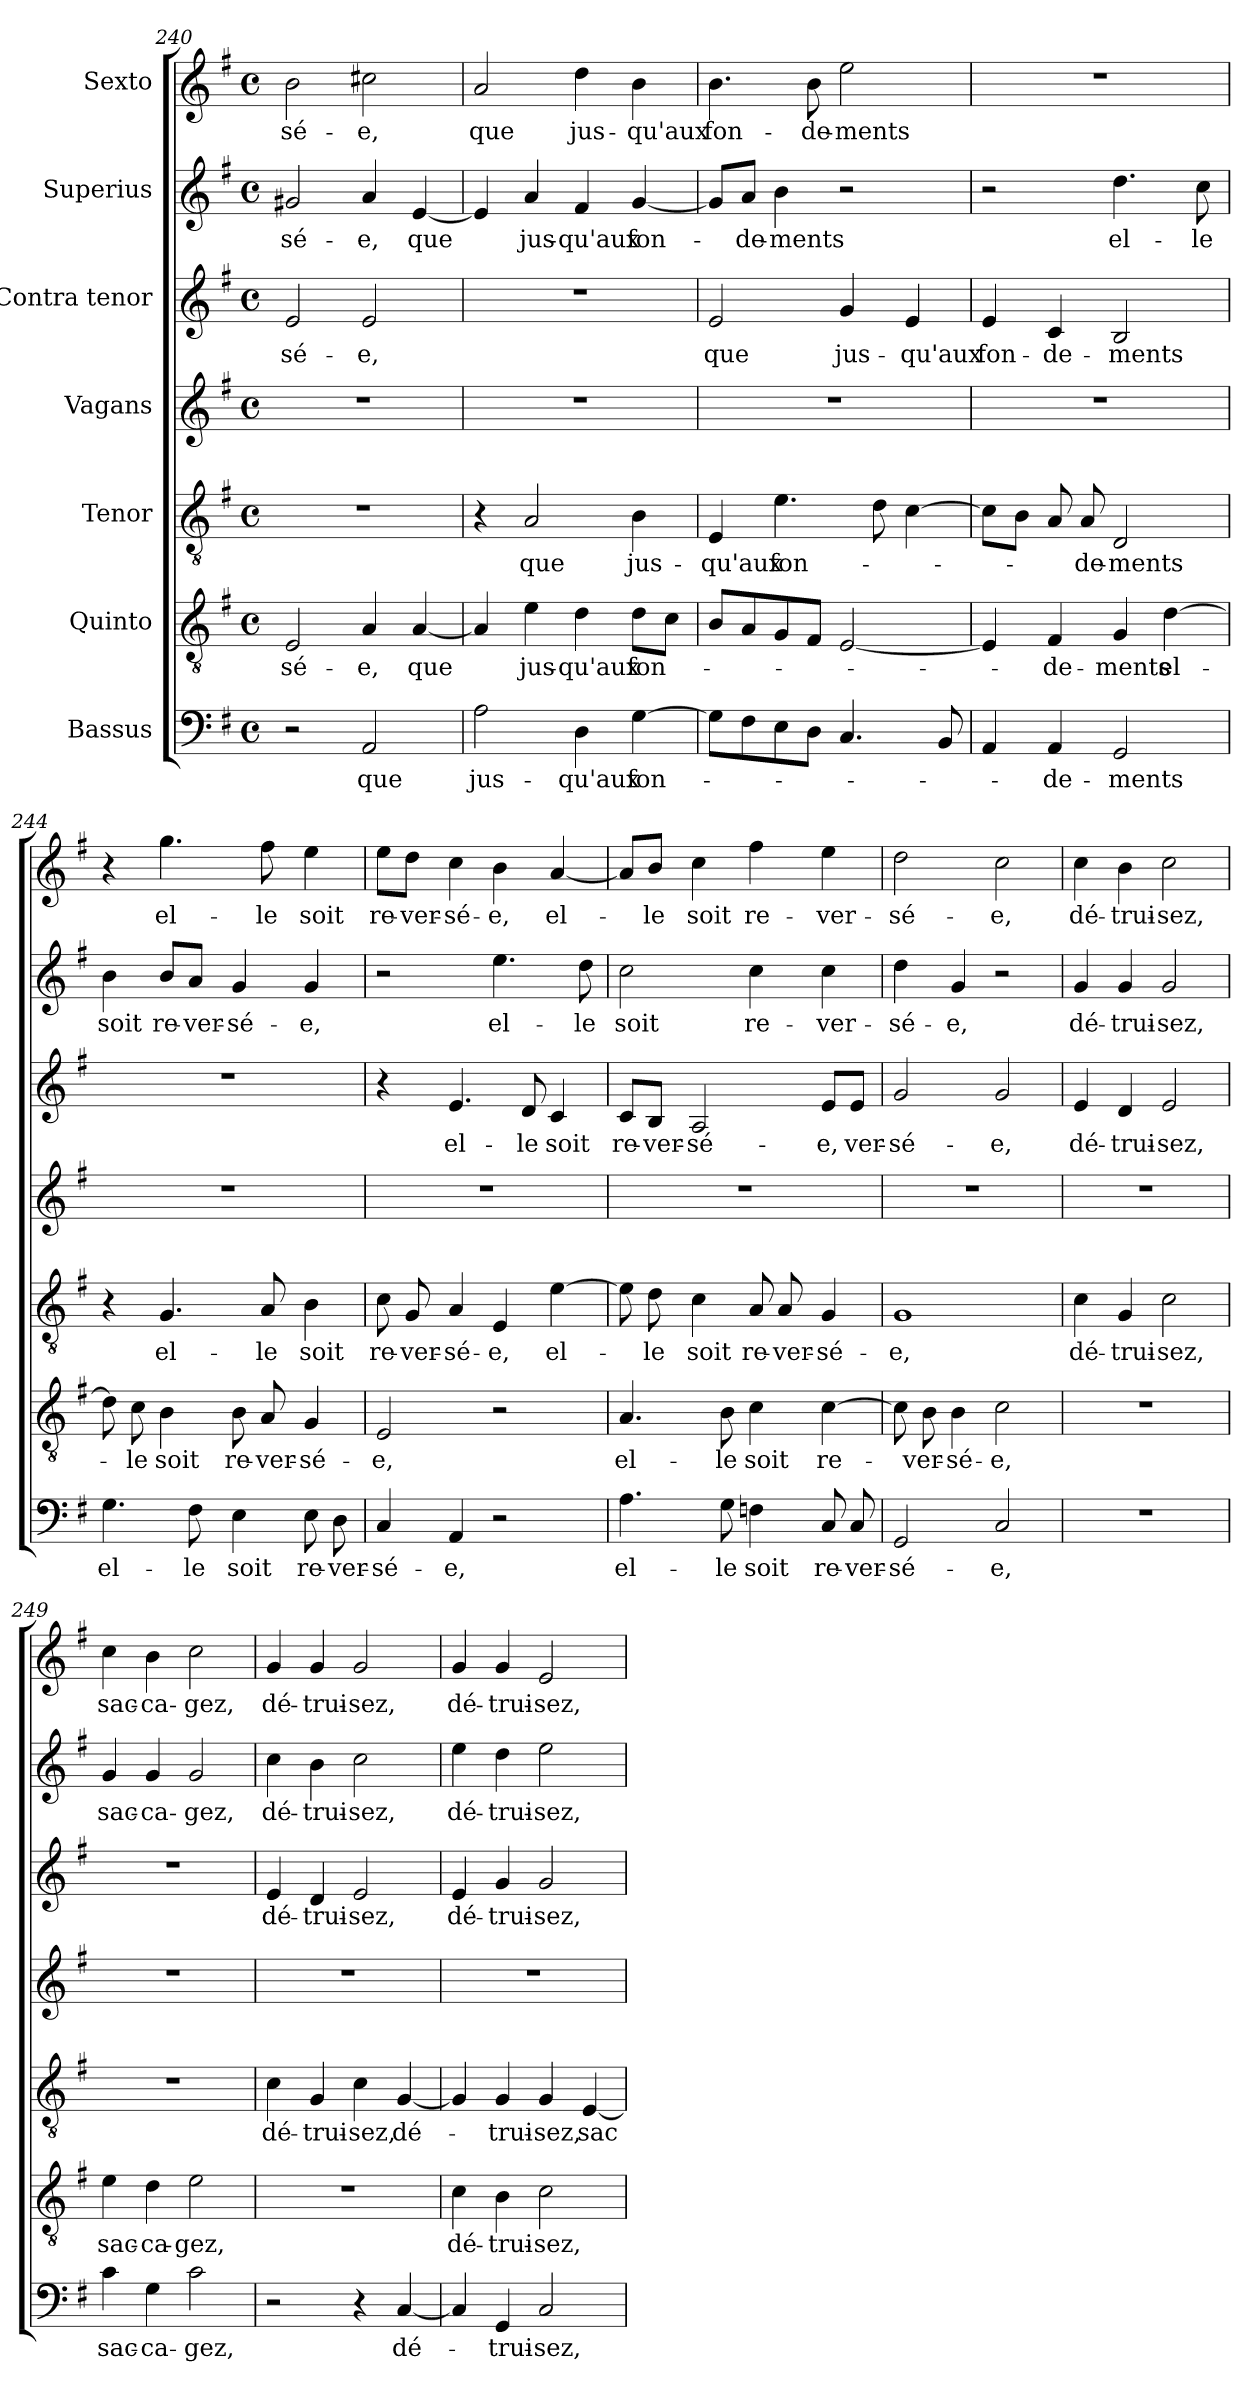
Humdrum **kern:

**kern	**text	**kern	**text	**kern	**text	**kern	**kern	**text	**kern	**text	**kern	**text
*part7	*part7	*part6	*part6	*part5	*part5	*part4	*part3	*part3	*part2	*part2	*part1	*part1
*staff7	*staff7	*staff6	*staff6	*staff5	*staff5	*staff4	*staff3	*staff3	*staff2	*staff2	*staff1	*staff1
*I"Bassus	*	*I"Quinto	*	*I"Tenor	*	*I"Vagans	*I"Contra tenor	*	*I"Superius	*	*I"Sexto	*
*clefF4	*	*clefGv2	*	*clefGv2	*	*clefG2	*clefG2	*	*clefG2	*	*clefG2	*
*k[f#]	*	*k[f#]	*	*k[f#]	*	*k[f#]	*k[f#]	*	*k[f#]	*	*k[f#]	*
*G:	*	*G:	*	*G:	*	*G:	*G:	*	*G:	*	*G:	*
*M4/4	*	*M4/4	*	*M4/4	*	*M4/4	*M4/4	*	*M4/4	*	*M4/4	*
*met(c)	*	*met(c)	*	*met(c)	*	*met(c)	*met(c)	*	*met(c)	*	*met(c)	*
=240	=240	=240	=240	=240	=240	=240	=240	=240	=240	=240	=240	=240
!	!	!	!LO:LY:b	!	!	!	!	!LO:LY:b	!	!LO:LY:b	!	!LO:LY:b
2r	.	2E/	-sé-	1r	.	1r	2e/	-sé-	2g#X/	-sé-	2b\	-sé-
!	!LO:LY:b	!	!LO:LY:b	!	!	!	!	!LO:LY:b	!	!LO:LY:b	!	!LO:LY:b
2AA/	que	4A/	-e,	.	.	.	2e/	-e,	4a/	-e,	2cc#X\	-e,
!	!	!	!LO:LY:b	!	!	!	!	!	!	!LO:LY:b	!	!
.	.	[4A/	que	.	.	.	.	.	[4e/	que	.	.
=241	=241	=241	=241	=241	=241	=241	=241	=241	=241	=241	=241	=241
!	!LO:LY:b	!	!	!	!	!	!	!	!	!	!	!LO:LY:b
2A\	jus-	4A/]	.	4r	.	1r	1r	.	4e/]	.	2a/	que
!	!	!	!LO:LY:b	!	!LO:LY:b	!	!	!	!	!LO:LY:b	!	!
.	.	4e\	jus-	2A/	que	.	.	.	4a/	jus-	.	.
!	!LO:LY:b	!	!LO:LY:b	!	!	!	!	!	!	!LO:LY:b	!	!LO:LY:b
4D\	-qu'aux	4d\	-qu'aux	.	.	.	.	.	4f#/	-qu'aux	4dd\	jus-
!	!LO:LY:b	!	!LO:LY:b	!	!LO:LY:b	!	!	!	!	!LO:LY:b	!	!LO:LY:b
[4G\	fon-	8d\L	fon-	4B\	jus-	.	.	.	[4g/	fon-	4b\	-qu'aux
.	.	8c\J	.	.	.	.	.	.	.	.	.	.
!!LO:PB:g=z
=242	=242	=242	=242	=242	=242	=242	=242	=242	=242	=242	=242	=242
!	!	!	!	!	!LO:LY:b	!	!	!LO:LY:b	!	!	!	!LO:LY:b
8G\L]	.	8B/L	.	4E/	-qu'aux	1r	2e/	que	8g/L]	.	4.b\	fon-
!	!	!	!	!	!	!	!	!	!	!LO:LY:b	!	!
8F#\	.	8A/	.	.	.	.	.	.	8a/J	-de-	.	.
!	!	!	!	!	!LO:LY:b	!	!	!	!	!LO:LY:b	!	!
8E\	.	8G/	.	4.e\	fon-	.	.	.	4b\	-ments	.	.
!	!	!	!	!	!	!	!	!	!	!	!	!LO:LY:b
8D\J	.	8F#/J	.	.	.	.	.	.	.	.	8b\	-de-
!	!	!	!	!	!	!	!	!LO:LY:b	!	!	!	!LO:LY:b
4.C/	.	[2E/	.	.	.	.	4g/	jus-	2r	.	2ee\	-ments
.	.	.	.	8d\	.	.	.	.	.	.	.	.
!	!	!	!	!	!	!	!	!LO:LY:b	!	!	!	!
.	.	.	.	[4c\	.	.	4e/	-qu'aux	.	.	.	.
8BB/	.	.	.	.	.	.	.	.	.	.	.	.
=243	=243	=243	=243	=243	=243	=243	=243	=243	=243	=243	=243	=243
!	!	!	!	!	!	!	!	!LO:LY:b	!	!	!	!
4AA/	.	4E/]	.	8c\L]	.	1r	4e/	fon-	2r	.	1r	.
.	.	.	.	8B\J	.	.	.	.	.	.	.	.
!	!LO:LY:b	!	!LO:LY:b	!	!	!	!	!LO:LY:b	!	!	!	!
4AA/	-de-	4F#/	-de-	8A/	.	.	4c/	-de-	.	.	.	.
!	!	!	!	!	!LO:LY:b	!	!	!	!	!	!	!
.	.	.	.	8A/	-de-	.	.	.	.	.	.	.
!	!LO:LY:b	!	!LO:LY:b	!	!LO:LY:b	!	!	!LO:LY:b	!	!LO:LY:b	!	!
2GG/	-ments	4G/	-ments	2D/	-ments	.	2B/	-ments	4.dd\	el-	.	.
!	!	!	!LO:LY:b	!	!	!	!	!	!	!	!	!
.	.	[4d\	el-	.	.	.	.	.	.	.	.	.
!	!	!	!	!	!	!	!	!	!	!LO:LY:b	!	!
.	.	.	.	.	.	.	.	.	8cc\	-le	.	.
=244	=244	=244	=244	=244	=244	=244	=244	=244	=244	=244	=244	=244
!	!LO:LY:b	!	!	!	!	!	!	!	!	!LO:LY:b	!	!
4.G\	el-	8d\]	.	4r	.	1r	1r	.	4b\	soit	4r	.
!	!	!	!LO:LY:b	!	!	!	!	!	!	!	!	!
.	.	8c\	-le	.	.	.	.	.	.	.	.	.
!	!	!	!LO:LY:b	!	!LO:LY:b	!	!	!	!	!LO:LY:b	!	!LO:LY:b
.	.	4B\	soit	4.G/	el-	.	.	.	8b/L	re-	4.gg\	el-
!	!LO:LY:b	!	!	!	!	!	!	!	!	!LO:LY:b	!	!
8F#\	-le	.	.	.	.	.	.	.	8a/J	-ver-	.	.
!	!LO:LY:b	!	!LO:LY:b	!	!	!	!	!	!	!LO:LY:b	!	!
4E\	soit	8B\	re-	.	.	.	.	.	4g/	-sé-	.	.
!	!	!	!LO:LY:b	!	!LO:LY:b	!	!	!	!	!	!	!LO:LY:b
.	.	8A/	-ver-	8A/	-le	.	.	.	.	.	8ff#\	-le
!	!LO:LY:b	!	!LO:LY:b	!	!LO:LY:b	!	!	!	!	!LO:LY:b	!	!LO:LY:b
8E\	re-	4G/	-sé-	4B\	soit	.	.	.	4g/	-e,	4ee\	soit
!	!LO:LY:b	!	!	!	!	!	!	!	!	!	!	!
8D\	-ver-	.	.	.	.	.	.	.	.	.	.	.
=245	=245	=245	=245	=245	=245	=245	=245	=245	=245	=245	=245	=245
!	!LO:LY:b	!	!LO:LY:b	!	!LO:LY:b	!	!	!	!	!	!	!LO:LY:b
4C/	-sé-	2E/	-e,	8c\	re-	1r	4r	.	2r	.	8ee\L	re-
!	!	!	!	!	!LO:LY:b	!	!	!	!	!	!	!LO:LY:b
.	.	.	.	8G/	-ver-	.	.	.	.	.	8dd\J	-ver-
!	!LO:LY:b	!	!	!	!LO:LY:b	!	!	!LO:LY:b	!	!	!	!LO:LY:b
4AA/	-e,	.	.	4A/	-sé-	.	4.e/	el-	.	.	4cc\	-sé-
!	!	!	!	!	!LO:LY:b	!	!	!	!	!LO:LY:b	!	!LO:LY:b
2r	.	2r	.	4E/	-e,	.	.	.	4.ee\	el-	4b\	-e,
!	!	!	!	!	!	!	!	!LO:LY:b	!	!	!	!
.	.	.	.	.	.	.	8d/	-le	.	.	.	.
!	!	!	!	!	!LO:LY:b	!	!	!LO:LY:b	!	!	!	!LO:LY:b
.	.	.	.	[4e\	el-	.	4c/	soit	.	.	[4a/	el-
!	!	!	!	!	!	!	!	!	!	!LO:LY:b	!	!
.	.	.	.	.	.	.	.	.	8dd\	-le	.	.
=246	=246	=246	=246	=246	=246	=246	=246	=246	=246	=246	=246	=246
!	!LO:LY:b	!	!LO:LY:b	!	!	!	!	!LO:LY:b	!	!LO:LY:b	!	!
4.A\	el-	4.A/	el-	8e\]	.	1r	8c/L	re-	2cc\	soit	8a/L]	.
!	!	!	!	!	!LO:LY:b	!	!	!LO:LY:b	!	!	!	!LO:LY:b
.	.	.	.	8d\	-le	.	8B/J	-ver-	.	.	8b/J	-le
!	!	!	!	!	!LO:LY:b	!	!	!LO:LY:b	!	!	!	!LO:LY:b
.	.	.	.	4c\	soit	.	2A/	-sé-	.	.	4cc\	soit
!	!LO:LY:b	!	!LO:LY:b	!	!	!	!	!	!	!	!	!
8G\	-le	8B\	-le	.	.	.	.	.	.	.	.	.
!	!LO:LY:b	!	!LO:LY:b	!	!LO:LY:b	!	!	!	!	!LO:LY:b	!	!LO:LY:b
4Fn\	soit	4c\	soit	8A/	re-	.	.	.	4cc\	re-	4ff#\	re-
!	!	!	!	!	!LO:LY:b	!	!	!	!	!	!	!
.	.	.	.	8A/	-ver-	.	.	.	.	.	.	.
!	!LO:LY:b	!	!LO:LY:b	!	!LO:LY:b	!	!	!LO:LY:b	!	!LO:LY:b	!	!LO:LY:b
8C/	re-	[4c\	re-	4G/	-sé-	.	8e/L	-e,	4cc\	-ver-	4ee\	-ver-
!	!LO:LY:b	!	!	!	!	!	!	!LO:LY:b	!	!	!	!
8C/	-ver-	.	.	.	.	.	8e/J	ver-	.	.	.	.
!!LO:LB:g=z
=247	=247	=247	=247	=247	=247	=247	=247	=247	=247	=247	=247	=247
!	!LO:LY:b	!	!	!	!LO:LY:b	!	!	!LO:LY:b	!	!LO:LY:b	!	!LO:LY:b
2GG/	-sé-	8c\]	.	1G	-e,	1r	2g/	-sé-	4dd\	-sé-	2dd\	-sé-
!	!	!	!LO:LY:b	!	!	!	!	!	!	!	!	!
.	.	8B\	-ver-	.	.	.	.	.	.	.	.	.
!	!	!	!LO:LY:b	!	!	!	!	!	!	!LO:LY:b	!	!
.	.	4B\	-sé-	.	.	.	.	.	4g/	-e,	.	.
!	!LO:LY:b	!	!LO:LY:b	!	!	!	!	!LO:LY:b	!	!	!	!LO:LY:b
2C/	-e,	2c\	-e,	.	.	.	2g/	-e,	2r	.	2cc\	-e,
=248	=248	=248	=248	=248	=248	=248	=248	=248	=248	=248	=248	=248
!	!	!	!	!	!LO:LY:b	!	!	!LO:LY:b	!	!LO:LY:b	!	!LO:LY:b
1r	.	1r	.	4c\	dé-	1r	4e/	dé-	4g/	dé-	4cc\	dé-
!	!	!	!	!	!LO:LY:b	!	!	!LO:LY:b	!	!LO:LY:b	!	!LO:LY:b
.	.	.	.	4G/	-trui-	.	4d/	-trui-	4g/	-trui-	4b\	-trui-
!	!	!	!	!	!LO:LY:b	!	!	!LO:LY:b	!	!LO:LY:b	!	!LO:LY:b
.	.	.	.	2c\	-sez,	.	2e/	-sez,	2g/	-sez,	2cc\	-sez,
=249	=249	=249	=249	=249	=249	=249	=249	=249	=249	=249	=249	=249
!	!LO:LY:b	!	!LO:LY:b	!	!	!	!	!	!	!LO:LY:b	!	!LO:LY:b
4c\	sac-	4e\	sac-	1r	.	1r	1r	.	4g/	sac-	4cc\	sac-
!	!LO:LY:b	!	!LO:LY:b	!	!	!	!	!	!	!LO:LY:b	!	!LO:LY:b
4G\	-ca-	4d\	-ca-	.	.	.	.	.	4g/	-ca-	4b\	-ca-
!	!LO:LY:b	!	!LO:LY:b	!	!	!	!	!	!	!LO:LY:b	!	!LO:LY:b
2c\	-gez,	2e\	-gez,	.	.	.	.	.	2g/	-gez,	2cc\	-gez,
=250	=250	=250	=250	=250	=250	=250	=250	=250	=250	=250	=250	=250
!	!	!	!	!	!LO:LY:b	!	!	!LO:LY:b	!	!LO:LY:b	!	!LO:LY:b
2r	.	1r	.	4c\	dé-	1r	4e/	dé-	4cc\	dé-	4g/	dé-
!	!	!	!	!	!LO:LY:b	!	!	!LO:LY:b	!	!LO:LY:b	!	!LO:LY:b
.	.	.	.	4G/	-trui-	.	4d/	-trui-	4b\	-trui-	4g/	-trui-
!	!	!	!	!	!LO:LY:b	!	!	!LO:LY:b	!	!LO:LY:b	!	!LO:LY:b
4r	.	.	.	4c\	-sez,	.	2e/	-sez,	2cc\	-sez,	2g/	-sez,
!	!LO:LY:b	!	!	!	!LO:LY:b	!	!	!	!	!	!	!
[4C/	dé-	.	.	[4G/	dé-	.	.	.	.	.	.	.
=251	=251	=251	=251	=251	=251	=251	=251	=251	=251	=251	=251	=251
!	!	!	!LO:LY:b	!	!	!	!	!LO:LY:b	!	!LO:LY:b	!	!LO:LY:b
4C/]	.	4c\	dé-	4G/]	.	1r	4e/	dé-	4ee\	dé-	4g/	dé-
!	!LO:LY:b	!	!LO:LY:b	!	!LO:LY:b	!	!	!LO:LY:b	!	!LO:LY:b	!	!LO:LY:b
4GG/	-trui-	4B\	-trui-	4G/	-trui-	.	4g/	-trui-	4dd\	-trui-	4g/	-trui-
!	!LO:LY:b	!	!LO:LY:b	!	!LO:LY:b	!	!	!LO:LY:b	!	!LO:LY:b	!	!LO:LY:b
2C/	-sez,	2c\	-sez,	4G/	-sez,	.	2g/	-sez,	2ee\	-sez,	2e/	-sez,
!	!	!	!	!	!LO:LY:b	!	!	!	!	!	!	!
.	.	.	.	[4E/	sac-	.	.	.	.	.	.	.
=	=	=	=	=	=	=	=	=	=	=	=	=
*-	*-	*-	*-	*-	*-	*-	*-	*-	*-	*-	*-	*-
